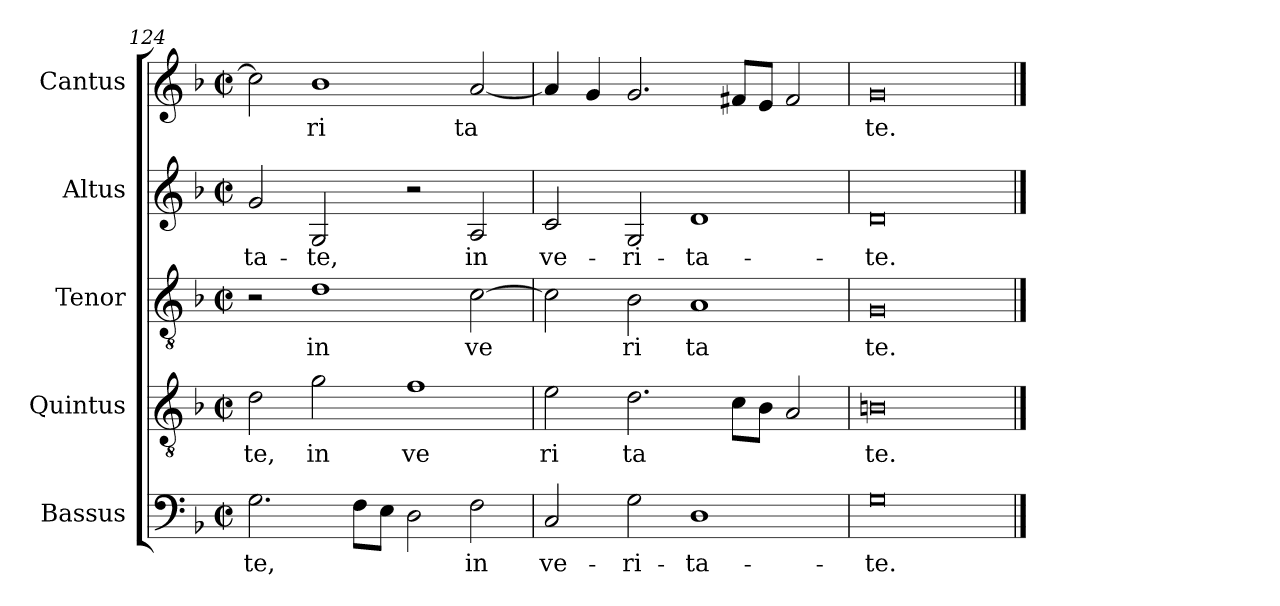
**kern	**text	**kern	**text	**kern	**text	**kern	**text	**kern	**text
*part5	*part5	*part4	*part4	*part3	*part3	*part2	*part2	*part1	*part1
*staff5	*staff5	*staff4	*staff4	*staff3	*staff3	*staff2	*staff2	*staff1	*staff1
*I"Bassus	*	*I"Quintus	*	*I"Tenor	*	*I"Altus	*	*I"Cantus	*
*clefF4	*	*clefGv2	*	*clefGv2	*	*clefG2	*	*clefG2	*
*k[b-]	*	*k[b-]	*	*k[b-]	*	*k[b-]	*	*k[b-]	*
*F:	*	*F:	*	*F:	*	*F:	*	*F:	*
*M2/2	*	*M2/2	*	*M2/2	*	*M2/2	*	*M2/2	*
*met(c|)	*	*met(c|)	*	*met(c|)	*	*met(c|)	*	*met(c|)	*
=124	=124	=124	=124	=124	=124	=124	=124	=124	=124
!	!LO:LY:b:cj	!	!LO:LY:b:cj	!	!	!	!LO:LY:b:cj	!	!LO:LY:b:cj
2.G\	-te,	2d\	te,	2r	.	2g/	-ta-	2cc\]	.
!	!	!	!LO:LY:b:cj	!	!LO:LY:b:cj	!	!LO:LY:b:cj	!	!LO:LY:b:cj
.	.	2g\	in	1d	in	2G/	-te,	1b-	ri
!	!LO:LY:b:cj	!	!	!	!	!	!	!	!
8F\L	.	.	.	.	.	.	.	.	.
!	!LO:LY:b:cj	!	!	!	!	!	!	!	!
8E\J	.	.	.	.	.	.	.	.	.
!	!LO:LY:b:cj	!	!LO:LY:b:cj	!	!	!	!	!	!
2D\	.	1f	ve	.	.	2r	.	.	.
!	!LO:LY:b:cj	!	!	!	!LO:LY:b:cj	!	!LO:LY:b:cj	!	!LO:LY:b:cj
2F\	in	.	.	[>2c\	ve	2A/	in	[<2a/	ta
=125	=125	=125	=125	=125	=125	=125	=125	=125	=125
!	!LO:LY:b:cj	!	!LO:LY:b:cj	!	!LO:LY:b:cj	!	!LO:LY:b:cj	!	!LO:LY:b:cj
2C/	ve-	2e\	ri	2c\]	.	2c/	ve-	4a/]	.
!	!	!	!	!	!	!	!	!	!LO:LY:b:cj
.	.	.	.	.	.	.	.	4g/	.
!	!LO:LY:b:cj	!	!LO:LY:b:cj	!	!LO:LY:b:cj	!	!LO:LY:b:cj	!	!LO:LY:b:cj
2G\	-ri-	2.d\	ta	2B-\	ri	2G/	-ri-	2.g/	.
!	!LO:LY:b:cj	!	!	!	!LO:LY:b:cj	!	!LO:LY:b:cj	!	!
1D	-ta-	.	.	1A	ta	1d	-ta-	.	.
!	!	!	!LO:LY:b:cj	!	!	!	!	!	!LO:LY:b:cj
.	.	8c\L	.	.	.	.	.	8f#/L	.
!	!	!	!LO:LY:b:cj	!	!	!	!	!	!LO:LY:b:cj
.	.	8B-\J	.	.	.	.	.	8e/J	.
!	!	!	!LO:LY:b:cj	!	!	!	!	!	!LO:LY:b:cj
.	.	2A/	.	.	.	.	.	2f#/	.
=126	=126	=126	=126	=126	=126	=126	=126	=126	=126
!	!LO:LY:b:cj	!	!LO:LY:b:cj	!	!LO:LY:b:cj	!	!LO:LY:b:cj	!	!LO:LY:b:cj
0G	-te.	0Bn	te.	0G	te.	0d	-te.	0g	te.
==	==	==	==	==	==	==	==	==	==
*-	*-	*-	*-	*-	*-	*-	*-	*-	*-
